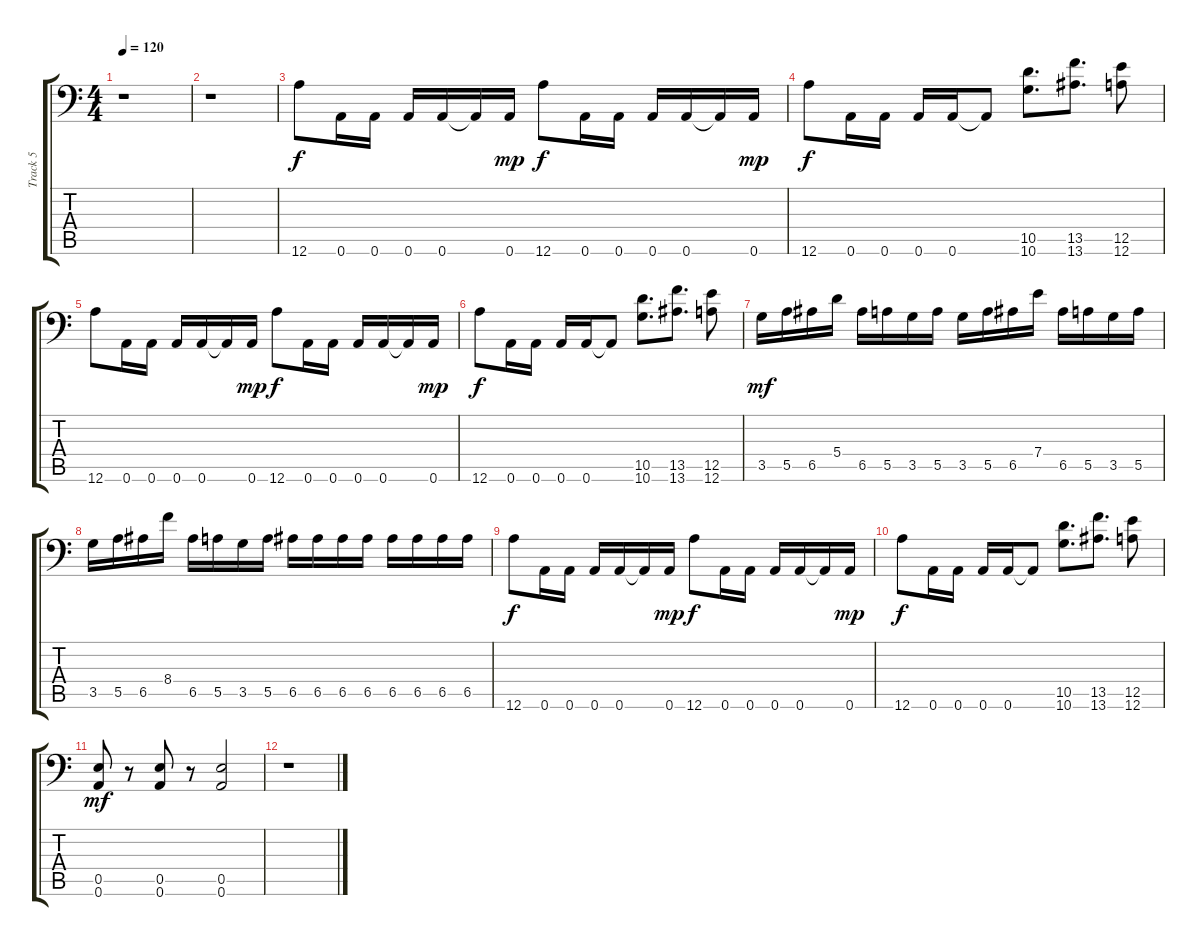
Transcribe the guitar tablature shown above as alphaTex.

\track ("Track 5" "Track 5") {instrument distortionguitar}
\staff {score tabs}
\tuning (B3 Gb3 D3 A2 E2 A1) {hide}
\ts (4 4)
\tempo 120
\clef f4
\ks c
r.1{dy f} |
r.1 |
12.6.8 0.6.16 0.6.16 0.6.16 0.6.16 0.6{t}.16 0.6.16{dy mp} 12.6.8{dy f} 0.6.16 0.6.16 0.6.16 0.6.16 0.6{t}.16 0.6.16{dy mp} |
12.6.8{dy f} 0.6.16 0.6.16 0.6.16 0.6.16 0.6{t}.8 (10.5 10.6).8{d} (13.5 13.6).8{d} (12.5 12.6).8 |
12.6.8 0.6.16 0.6.16 0.6.16 0.6.16 0.6{t}.16 0.6.16{dy mp} 12.6.8{dy f} 0.6.16 0.6.16 0.6.16 0.6.16 0.6{t}.16 0.6.16{dy mp} |
12.6.8{dy f} 0.6.16 0.6.16 0.6.16 0.6.16 0.6{t}.8 (10.5 10.6).8{d} (13.5 13.6).8{d} (12.5 12.6).8 |
3.5.16{dy mf} 5.5.16 6.5.16 5.4.16 6.5.16 5.5.16 3.5.16 5.5.16 3.5.16 5.5.16 6.5.16 7.4.16 6.5.16 5.5.16 3.5.16 5.5.16 |
3.5.16 5.5.16 6.5.16 8.4.16 6.5.16 5.5.16 3.5.16 5.5.16 6.5.16 6.5.16 6.5.16 6.5.16 6.5.16 6.5.16 6.5.16 6.5.16 |
12.6.8{dy f} 0.6.16 0.6.16 0.6.16 0.6.16 0.6{t}.16 0.6.16{dy mp} 12.6.8{dy f} 0.6.16 0.6.16 0.6.16 0.6.16 0.6{t}.16 0.6.16{dy mp} |
12.6.8{dy f} 0.6.16 0.6.16 0.6.16 0.6.16 0.6{t}.8 (10.5 10.6).8{d} (13.5 13.6).8{d} (12.5 12.6).8 |
(0.5 0.6).8{dy mf} r.8 (0.5 0.6).8 r.8 (0.5 0.6).2 |
r.1
